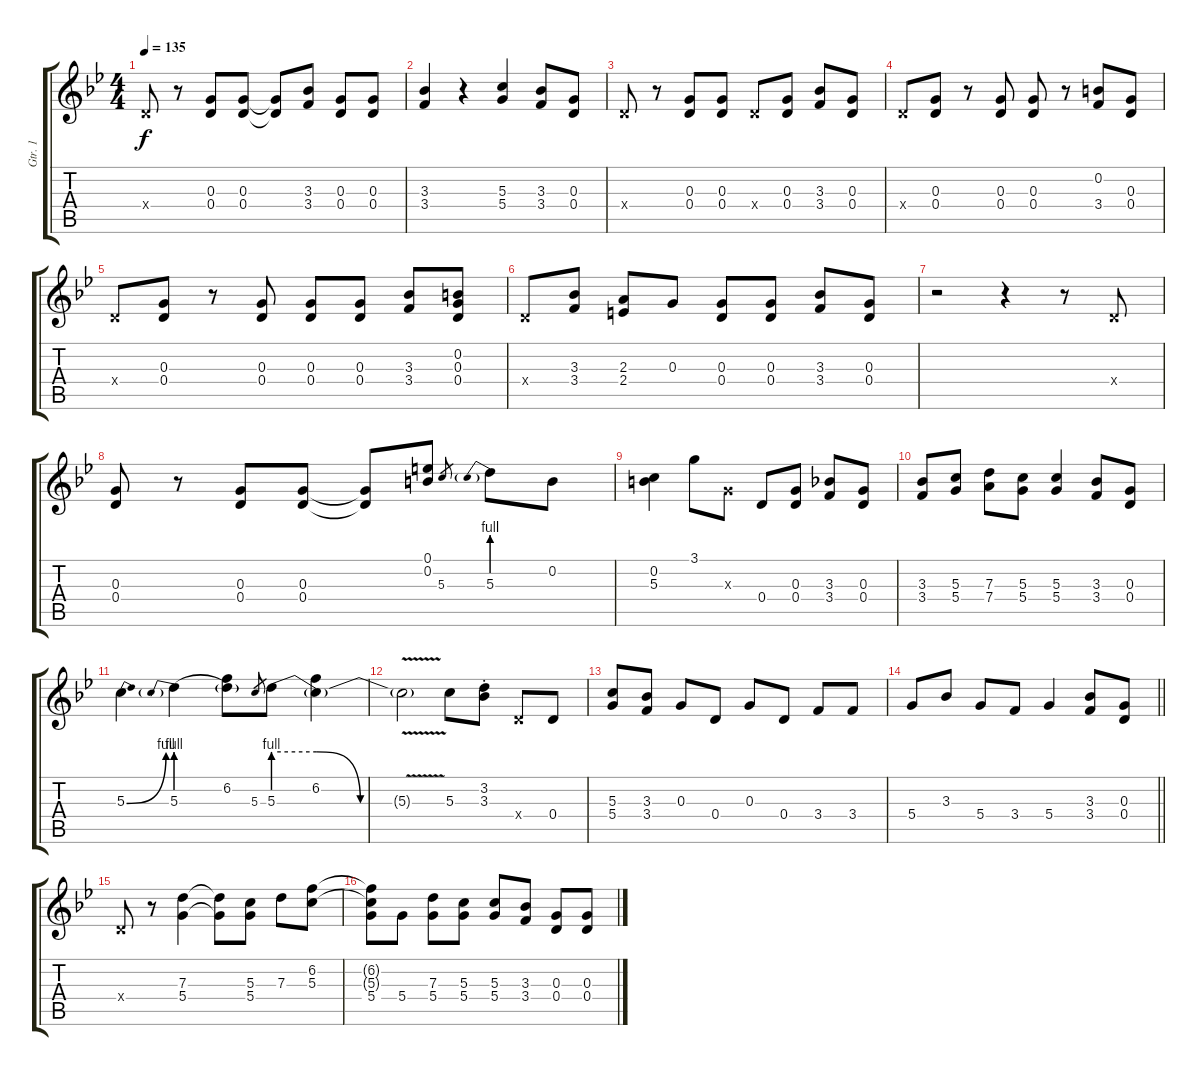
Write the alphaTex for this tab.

\track ("Gtr. 1" "Gtr. 1") {instrument overdrivenguitar}
\staff {score tabs}
\tuning (E4 B3 G3 D3 A2 E2) {hide}
\ts (4 4)
\tempo 135
\clef g2
\ks bb
0.4{x}.8{dy f} r.8 (0.3 0.4).8 (0.3 0.4).8 (0.3{t} 0.4{t}).8 (3.3 3.4).8 (0.3 0.4).8 (0.3 0.4).8 |
(3.3 3.4).4 r.4 (5.3 5.4).4 (3.3 3.4).8 (0.3 0.4).8 |
0.4{x}.8 r.8 (0.3 0.4).8 (0.3 0.4).8 0.4{x}.8 (0.3 0.4).8 (3.3 3.4).8 (0.3 0.4).8 |
0.4{x}.8 (0.3 0.4).8 r.8 (0.3 0.4).8 (0.3 0.4).8 r.8 (0.2 3.4).8 (0.3 0.4).8 |
0.4{x}.8 (0.3 0.4).8 r.8 (0.3 0.4).8 (0.3 0.4).8 (0.3 0.4).8 (3.3 3.4).8 (0.2 0.3 0.4).8 |
0.4{x}.8 (3.3 3.4).8 (2.3 2.4).8 0.3.8 (0.3 0.4).8 (0.3 0.4).8 (3.3 3.4).8 (0.3 0.4).8 |
r.2 r.4 r.8 0.4{x}.8 |
(0.3 0.4).8 r.8 (0.3 0.4).8 (0.3 0.4).8 (0.3{t} 0.4{t}).8 (0.1 0.2).8 5.3.8{gr} 5.3{be (prebend 0 4 60 4)}.8 0.2.8 |
(0.2 5.3).4 3.1.8 0.3{x}.8 0.4.8 (0.3 0.4).8 (3.3 3.4).8 (0.3 0.4).8 |
(3.3 3.4).8 (5.3 5.4).8 (7.3 7.4).8 (5.3 5.4).8 (5.3 5.4).4 (3.3 3.4).8 (0.3 0.4).8 |
5.3{be (bend 0 0 60 4)}.4 5.3{be (prebend 0 4 60 4)}.4 (6.2 5.3{t}).8 5.3.8{gr} 5.3{be (custom 0 4 20 4 40 0 60 0)}.8 (6.2 5.3{t}).4 |
5.3{v t}.2 5.3.8 (3.2{st} 3.3{st}).8 0.4{x}.8 0.4.8 |
(5.3 5.4).8 (3.3 3.4).8 0.3.8 0.4.8 0.3.8 0.4.8 3.4.8 3.4.8 |
\barLineRight lightlight
5.4.8 3.3.8 5.4.8 3.4.8 5.4.4 (3.3 3.4).8 (0.3 0.4).8 |
0.4{x}.8 r.8 (7.3 5.4).4 (7.3{t} 5.4{t}).8 (5.3 5.4).8 7.3.8 (6.2 5.3).8 |
(6.2{t} 5.3{t} 5.4).8 5.4.8 (7.3 5.4).8 (5.3 5.4).8 (5.3 5.4).8 (3.3 3.4).8 (0.3 0.4).8 (0.3 0.4).8
